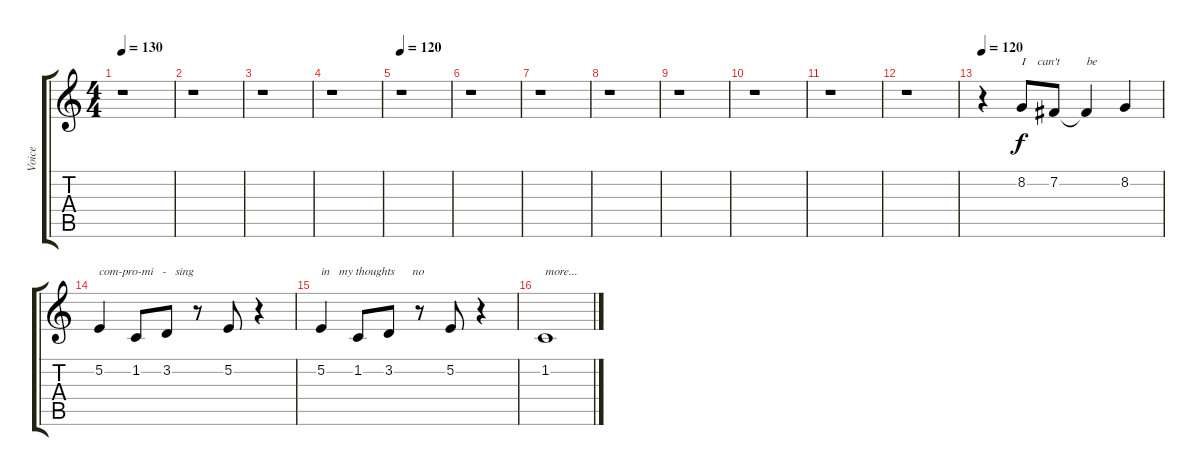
\track ("Voice" "Voice") {instrument bassoon}
\staff {score tabs}
\tuning (E4 B3 G3 D3 A2 E2) {hide}
\ts (4 4)
\tempo 130
\tempo 120
\tempo 130
\clef g2
\ks c
r.1{dy f instrument bassoon} |
r.1 |
r.1 |
r.1 |
\tempo 120
r.1 |
r.1 |
r.1 |
r.1 |
r.1 |
r.1 |
r.1 |
r.1 |
\tempo 120
r.4 8.2.8{txt "I    can't         be"} 7.2.8 7.2{t}.4 8.2.4 |
5.2.4{txt "com-pro-mi   -   sing"} 1.2.8 3.2.8 r.8 5.2.8 r.4 |
5.2.4{txt "in   my thoughts      no"} 1.2.8 3.2.8 r.8 5.2.8 r.4 |
1.2.1{txt "more..."}
